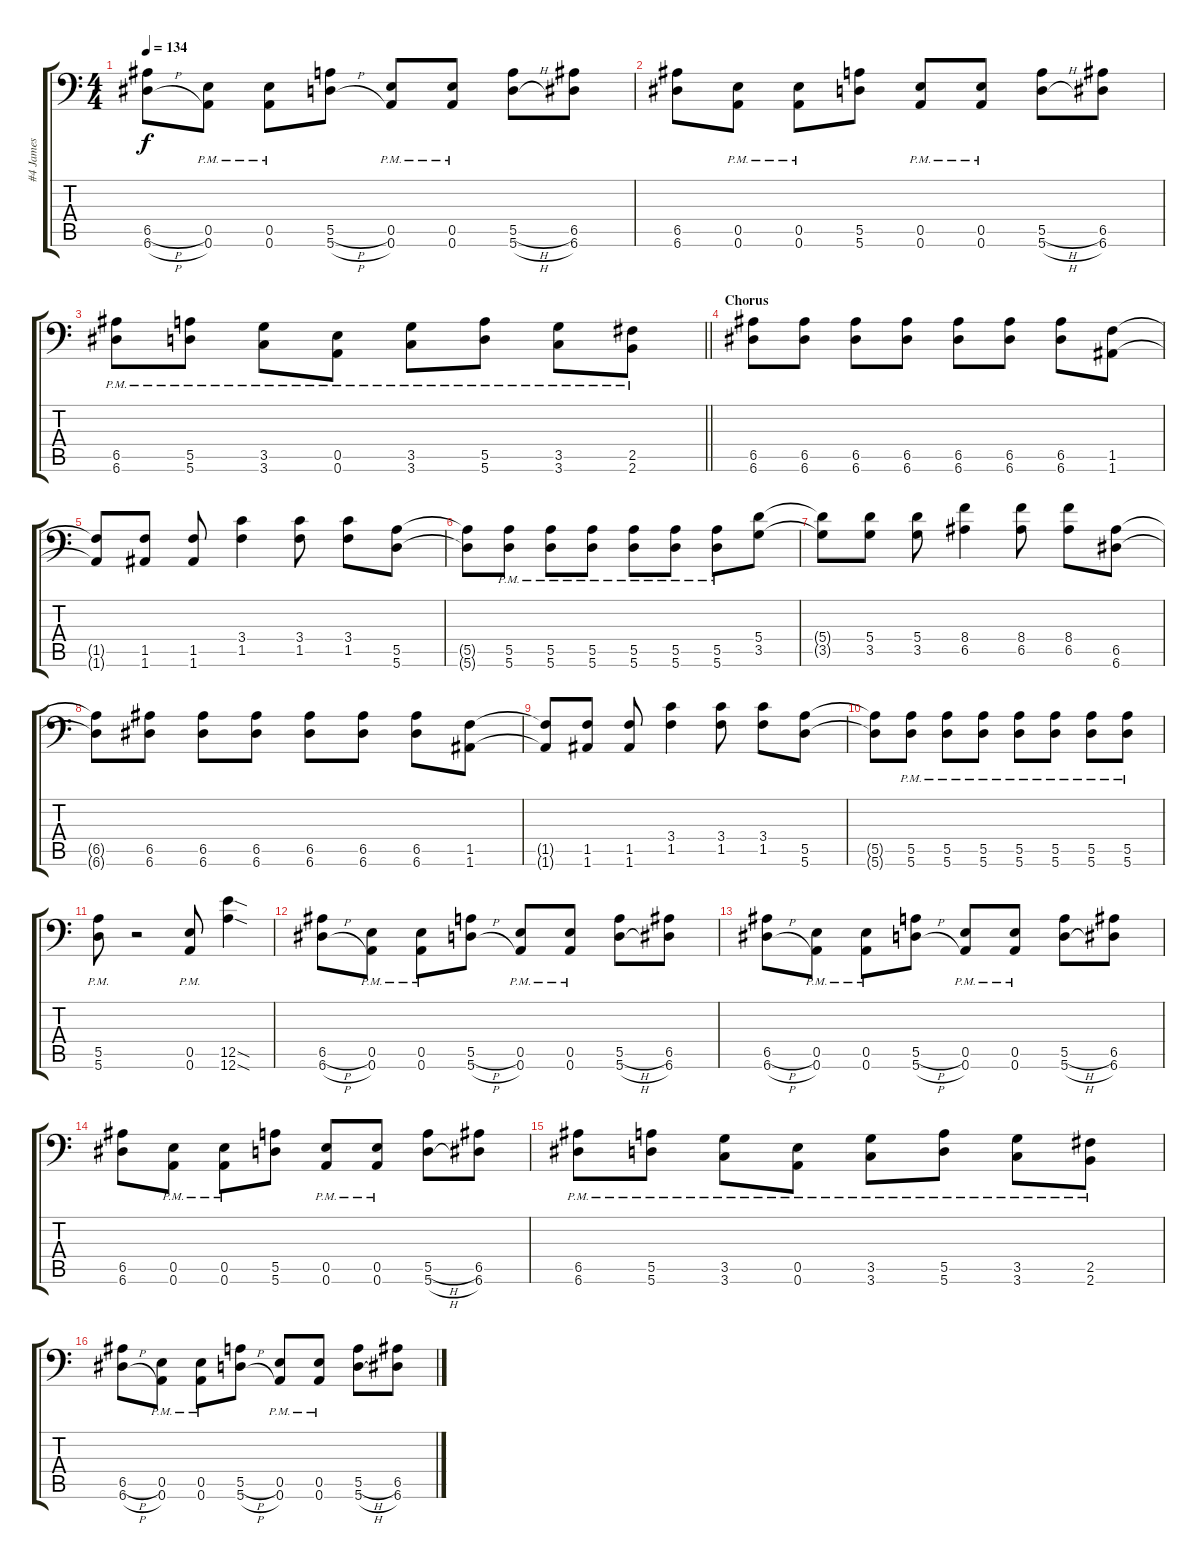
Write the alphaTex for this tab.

\track ("#4 James" "#4 James") {instrument distortionguitar}
\staff {score tabs}
\tuning (B3 Gb3 D3 A2 E2 A1) {hide}
\ts (4 4)
\tempo 134
\clef f4
\ks c
(6.5{h} 6.6{h}).8{dy f} (0.5{pm} 0.6{pm}).8 (0.5{pm} 0.6{pm}).8 (5.5{h} 5.6{h}).8 (0.5{pm} 0.6{pm}).8 (0.5{pm} 0.6{pm}).8 (5.5{h} 5.6{h}).8 (6.5 6.6).8 |
(6.5 6.6).8 (0.5{pm} 0.6{pm}).8 (0.5{pm} 0.6{pm}).8 (5.5 5.6).8 (0.5{pm} 0.6{pm}).8 (0.5{pm} 0.6{pm}).8 (5.5{h} 5.6{h}).8 (6.5 6.6).8 |
\barLineRight lightlight
(6.5{pm} 6.6{pm}).8 (5.5{pm} 5.6{pm}).8 (3.5{pm} 3.6{pm}).8 (0.5{pm} 0.6{pm}).8 (3.5{pm} 3.6{pm}).8 (5.5{pm} 5.6{pm}).8 (3.5{pm} 3.6{pm}).8 (2.5{pm} 2.6{pm}).8 |
\section ("" "Chorus")
(6.5 6.6).8 (6.5 6.6).8 (6.5 6.6).8 (6.5 6.6).8 (6.5 6.6).8 (6.5 6.6).8 (6.5 6.6).8 (1.5 1.6).8 |
(1.5{t} 1.6{t}).8 (1.5 1.6).8 (1.5 1.6).8 (3.4 1.5).4 (3.4 1.5).8 (3.4 1.5).8 (5.5 5.6).8 |
(5.5{t} 5.6{t}).8 (5.5{pm} 5.6{pm}).8 (5.5{pm} 5.6{pm}).8 (5.5{pm} 5.6{pm}).8 (5.5{pm} 5.6{pm}).8 (5.5{pm} 5.6{pm}).8 (5.5{pm} 5.6{pm}).8 (5.4 3.5).8 |
(5.4{t} 3.5{t}).8 (5.4 3.5).8 (5.4 3.5).8 (8.4 6.5).4 (8.4 6.5).8 (8.4 6.5).8 (6.5 6.6).8 |
(6.5{t} 6.6{t}).8 (6.5 6.6).8 (6.5 6.6).8 (6.5 6.6).8 (6.5 6.6).8 (6.5 6.6).8 (6.5 6.6).8 (1.5 1.6).8 |
(1.5{t} 1.6{t}).8 (1.5 1.6).8 (1.5 1.6).8 (3.4 1.5).4 (3.4 1.5).8 (3.4 1.5).8 (5.5 5.6).8 |
(5.5{t} 5.6{t}).8 (5.5{pm} 5.6{pm}).8 (5.5{pm} 5.6{pm}).8 (5.5{pm} 5.6{pm}).8 (5.5{pm} 5.6{pm}).8 (5.5{pm} 5.6{pm}).8 (5.5{pm} 5.6{pm}).8 (5.5{pm} 5.6{pm}).8 |
(5.5{pm} 5.6{pm}).8 r.2 (0.5{pm} 0.6{pm}).8 (12.5{sod} 12.6{sod}).4 |
(6.5{h} 6.6{h}).8 (0.5{pm} 0.6{pm}).8 (0.5{pm} 0.6{pm}).8 (5.5{h} 5.6{h}).8 (0.5{pm} 0.6{pm}).8 (0.5{pm} 0.6{pm}).8 (5.5{h} 5.6{h}).8 (6.5 6.6).8 |
(6.5{h} 6.6{h}).8 (0.5{pm} 0.6{pm}).8 (0.5{pm} 0.6{pm}).8 (5.5{h} 5.6{h}).8 (0.5{pm} 0.6{pm}).8 (0.5{pm} 0.6{pm}).8 (5.5{h} 5.6{h}).8 (6.5 6.6).8 |
(6.5 6.6).8 (0.5{pm} 0.6{pm}).8 (0.5{pm} 0.6{pm}).8 (5.5 5.6).8 (0.5{pm} 0.6{pm}).8 (0.5{pm} 0.6{pm}).8 (5.5{h} 5.6{h}).8 (6.5 6.6).8 |
(6.5{pm} 6.6{pm}).8 (5.5{pm} 5.6{pm}).8 (3.5{pm} 3.6{pm}).8 (0.5{pm} 0.6{pm}).8 (3.5{pm} 3.6{pm}).8 (5.5{pm} 5.6{pm}).8 (3.5{pm} 3.6{pm}).8 (2.5{pm} 2.6{pm}).8 |
(6.5{h} 6.6{h}).8 (0.5{pm} 0.6{pm}).8 (0.5{pm} 0.6{pm}).8 (5.5{h} 5.6{h}).8 (0.5{pm} 0.6{pm}).8 (0.5{pm} 0.6{pm}).8 (5.5{h} 5.6{h}).8 (6.5 6.6).8
